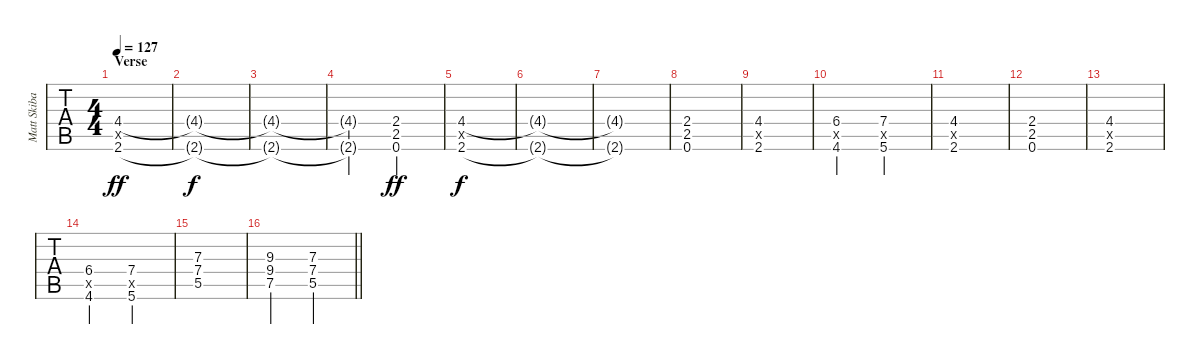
\track ("Matt Skiba - Guitar One" "Matt Skiba") {instrument distortionguitar}
\staff {tabs}
\tuning (E4 B3 G3 D3 A2 E2) {hide}
\ts (4 4)
\section ("" "Verse")
\tempo 127
\clef g2
\ks a
(4.4 2.5{x} 2.6).1{dy ff} |
(4.4{t} 2.6{t}).1{dy f} |
(4.4{t} 2.6{t}).1 |
(4.4{t} 2.6{t}).2 (2.4 2.5 0.6).2{dy ff} |
(4.4 2.5{x} 2.6).1{dy f} |
(4.4{t} 2.6{t}).1 |
(4.4{t} 2.6{t}).1 |
(2.4 2.5 0.6).1 |
(4.4 2.5{x} 2.6).1 |
(6.4 4.5{x} 4.6).2 (7.4 5.5{x} 5.6).2 |
(4.4 2.5{x} 2.6).1 |
(2.4 2.5 0.6).1 |
(4.4 2.5{x} 2.6).1 |
(6.4 4.5{x} 4.6).2 (7.4 5.5{x} 5.6).2 |
(7.3 7.4 5.5).1 |
\barLineRight lightlight
(9.3 9.4 7.5).2 (7.3 7.4 5.5).2
